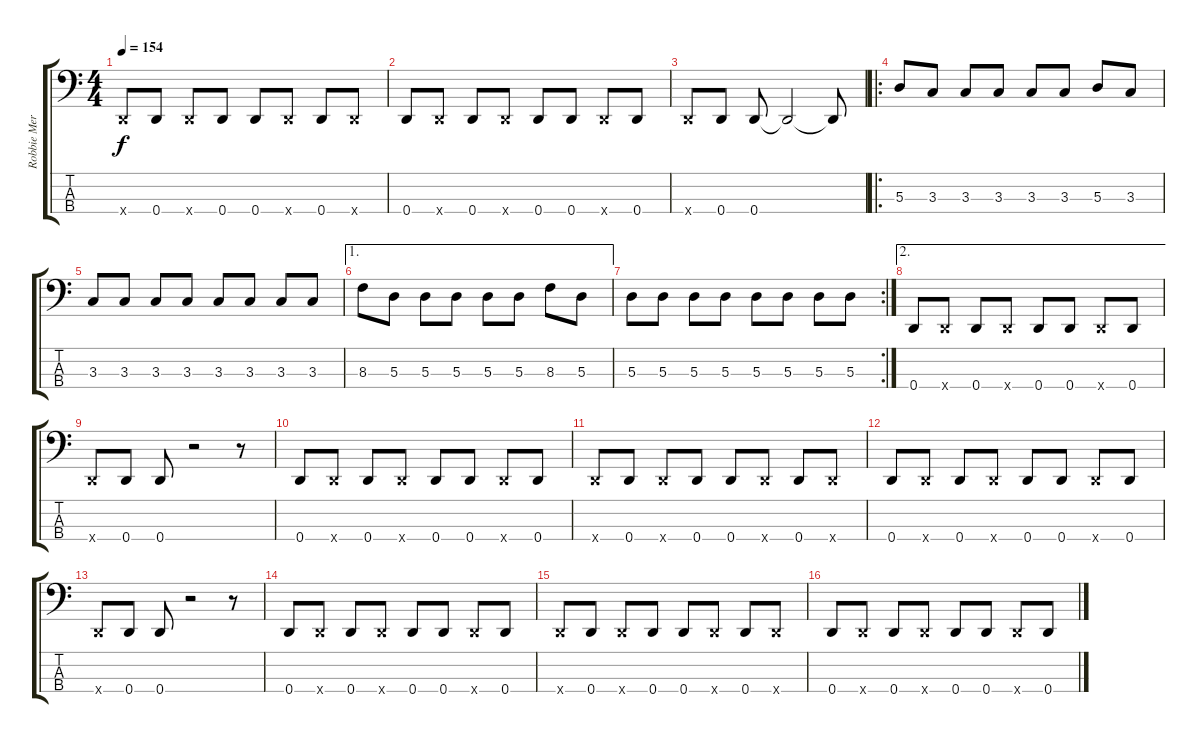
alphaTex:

\track ("Robbie Merrill" "Robbie Mer") {instrument electricbasspick}
\staff {score tabs}
\tuning (G2 D2 A1 D1) {hide}
\ts (4 4)
\tempo 154
\clef f4
\ks c
0.4{x}.8{dy f} 0.4.8 0.4{x}.8 0.4.8 0.4.8 0.4{x}.8 0.4.8 0.4{x}.8 |
0.4.8 0.4{x}.8 0.4.8 0.4{x}.8 0.4.8 0.4.8 0.4{x}.8 0.4.8 |
0.4{x}.8 0.4.8 0.4.8 0.4{t}.2 0.4{t}.8 |
\ro
5.3.8 3.3.8 3.3.8 3.3.8 3.3.8 3.3.8 5.3.8 3.3.8 |
3.3.8 3.3.8 3.3.8 3.3.8 3.3.8 3.3.8 3.3.8 3.3.8 |
\ae 1
8.3.8 5.3.8 5.3.8 5.3.8 5.3.8 5.3.8 8.3.8 5.3.8 |
\rc 2
5.3.8 5.3.8 5.3.8 5.3.8 5.3.8 5.3.8 5.3.8 5.3.8 |
\ae 2
0.4.8 0.4{x}.8 0.4.8 0.4{x}.8 0.4.8 0.4.8 0.4{x}.8 0.4.8 |
0.4{x}.8 0.4.8 0.4.8 r.2 r.8 |
0.4.8 0.4{x}.8 0.4.8 0.4{x}.8 0.4.8 0.4.8 0.4{x}.8 0.4.8 |
0.4{x}.8 0.4.8 0.4{x}.8 0.4.8 0.4.8 0.4{x}.8 0.4.8 0.4{x}.8 |
0.4.8 0.4{x}.8 0.4.8 0.4{x}.8 0.4.8 0.4.8 0.4{x}.8 0.4.8 |
0.4{x}.8 0.4.8 0.4.8 r.2 r.8 |
0.4.8 0.4{x}.8 0.4.8 0.4{x}.8 0.4.8 0.4.8 0.4{x}.8 0.4.8 |
0.4{x}.8 0.4.8 0.4{x}.8 0.4.8 0.4.8 0.4{x}.8 0.4.8 0.4{x}.8 |
0.4.8 0.4{x}.8 0.4.8 0.4{x}.8 0.4.8 0.4.8 0.4{x}.8 0.4.8
